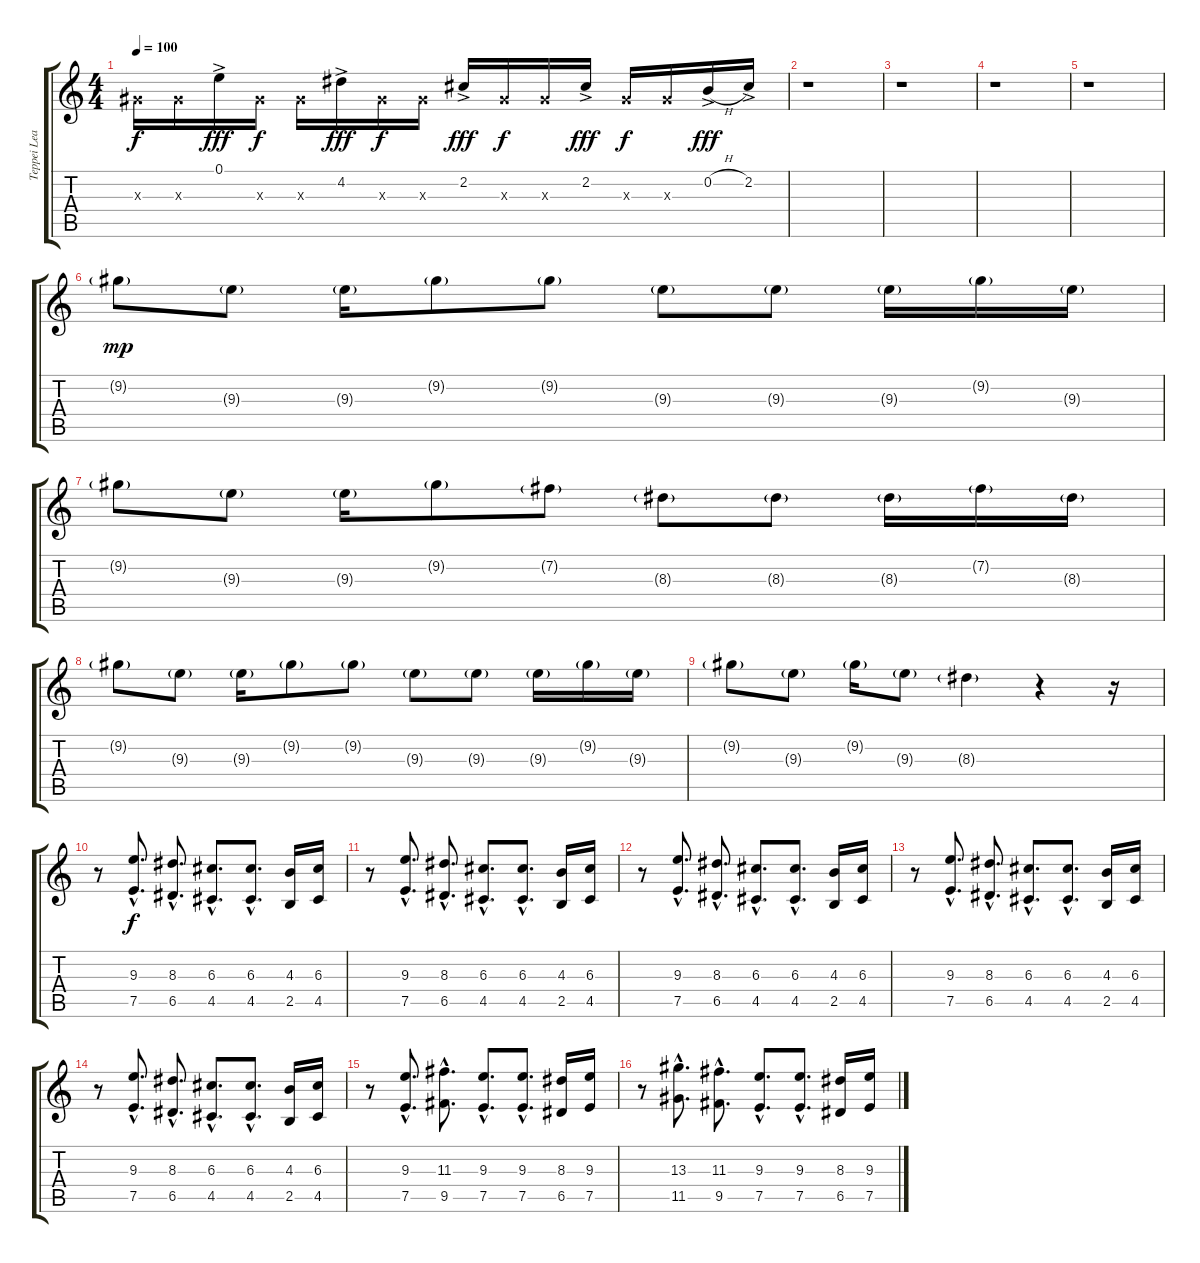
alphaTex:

\track ("Teppei Lead Guitar" "Teppei Lea") {instrument distortionguitar}
\staff {score tabs}
\tuning (E4 B3 G3 D3 A2 E2) {hide}
\ts (4 4)
\tempo 100
\clef g2
\ks c
1.3{x}.16{dy f} 1.3{x}.16 0.1{ac}.16{dy fff} 1.3{x}.16{dy f} 1.3{x}.16 4.2{ac}.16{dy fff} 1.3{x}.16{dy f} 1.3{x}.16 2.2{ac}.16{dy fff} 1.3{x}.16{dy f} 1.3{x}.16 2.2{ac}.16{dy fff} 1.3{x}.16{dy f} 1.3{x}.16 0.2{h ac}.16{dy fff} 2.2{ac}.16 |
r.1 |
r.1 |
r.1 |
r.1 |
9.2{g}.8{dy mp} 9.3{g}.8 9.3{g}.16 9.2{g}.8 9.2{g}.8 9.3{g}.8 9.3{g}.8 9.3{g}.16 9.2{g}.16 9.3{g}.16 |
9.2{g}.8 9.3{g}.8 9.3{g}.16 9.2{g}.8 7.2{g}.8 8.3{g}.8 8.3{g}.8 8.3{g}.16 7.2{g}.16 8.3{g}.16 |
9.2{g}.8 9.3{g}.8 9.3{g}.16 9.2{g}.8 9.2{g}.8 9.3{g}.8 9.3{g}.8 9.3{g}.16 9.2{g}.16 9.3{g}.16 |
9.2{g}.8 9.3{g}.8 9.2{g}.16 9.3{g}.8 8.3{g}.4 r.4 r.16 |
r.8 (9.3{hac} 7.5{hac}).8{d dy f} (8.3{hac} 6.5{hac}).8{d} (6.3{hac} 4.5{hac}).8{d} (6.3{hac} 4.5{hac}).8{d} (4.3 2.5).16 (6.3 4.5).16 |
r.8 (9.3{hac} 7.5{hac}).8{d} (8.3{hac} 6.5{hac}).8{d} (6.3{hac} 4.5{hac}).8{d} (6.3{hac} 4.5{hac}).8{d} (4.3 2.5).16 (6.3 4.5).16 |
r.8 (9.3{hac} 7.5{hac}).8{d} (8.3{hac} 6.5{hac}).8{d} (6.3{hac} 4.5{hac}).8{d} (6.3{hac} 4.5{hac}).8{d} (4.3 2.5).16 (6.3 4.5).16 |
r.8 (9.3{hac} 7.5{hac}).8{d} (8.3{hac} 6.5{hac}).8{d} (6.3{hac} 4.5{hac}).8{d} (6.3{hac} 4.5{hac}).8{d} (4.3 2.5).16 (6.3 4.5).16 |
r.8 (9.3{hac} 7.5{hac}).8{d} (8.3{hac} 6.5{hac}).8{d} (6.3{hac} 4.5{hac}).8{d} (6.3{hac} 4.5{hac}).8{d} (4.3 2.5).16 (6.3 4.5).16 |
r.8 (9.3{hac} 7.5{hac}).8{d} (11.3{hac} 9.5{hac}).8{d} (9.3{hac} 7.5{hac}).8{d} (9.3{hac} 7.5{hac}).8{d} (8.3 6.5).16 (9.3 7.5).16 |
r.8 (13.3{hac} 11.5{hac}).8{d} (11.3{hac} 9.5{hac}).8{d} (9.3{hac} 7.5{hac}).8{d} (9.3{hac} 7.5{hac}).8{d} (8.3 6.5).16 (9.3 7.5).16
